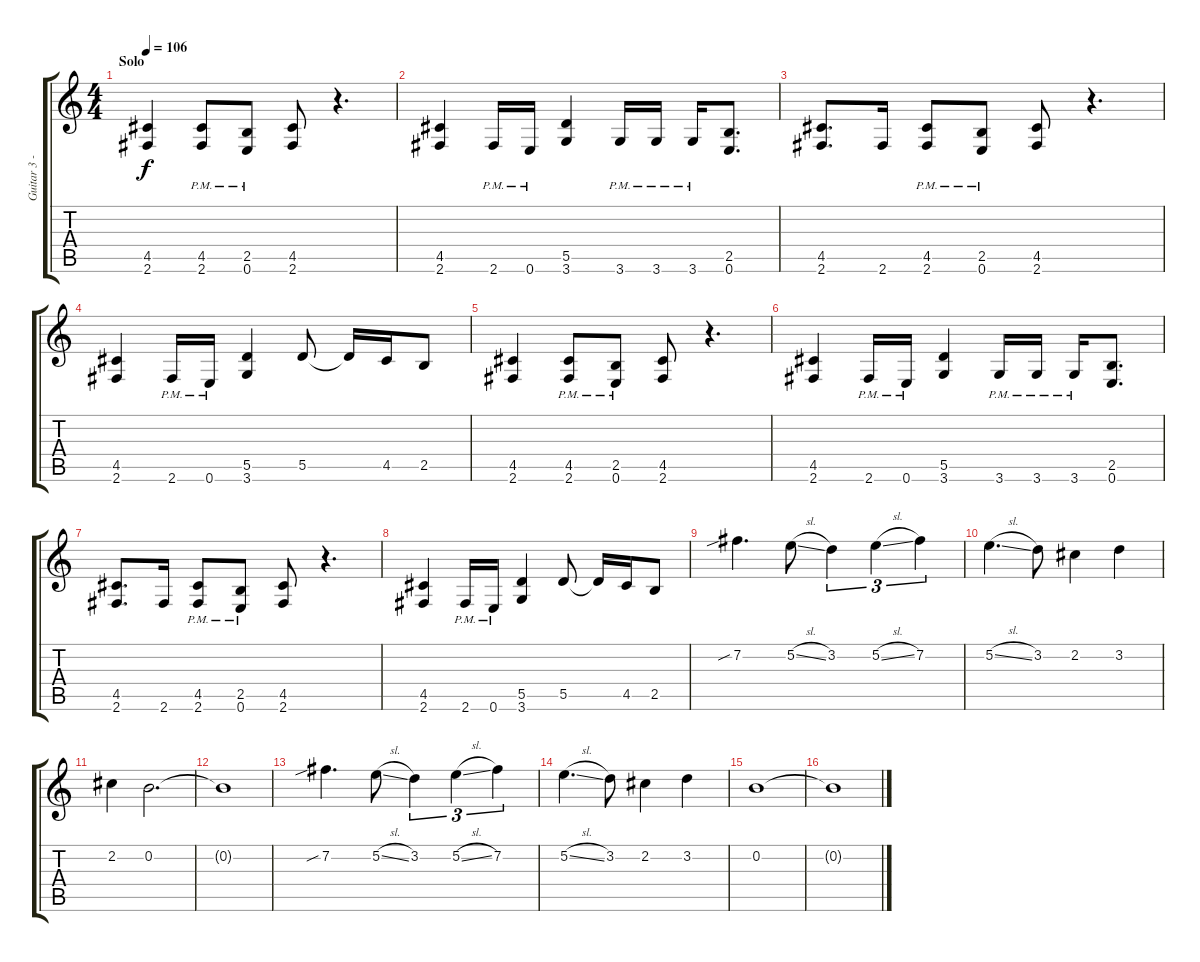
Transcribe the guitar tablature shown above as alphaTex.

\track ("Guitar 3 - Fills and Rythm" "Guitar 3 -") {instrument distortionguitar}
\staff {score tabs}
\tuning (E4 B3 G3 D3 A2 E2) {hide}
\ts (4 4)
\section ("" "Solo")
\tempo 106
\clef g2
\ks c
(4.5 2.6).4{dy f balance 11} (4.5{pm} 2.6{pm}).8 (2.5{pm} 0.6{pm}).8 (4.5 2.6).8 r.4{d} |
(4.5 2.6).4 2.6{pm}.16 0.6{pm}.16 (5.5 3.6).4 3.6{pm}.16 3.6{pm}.16 3.6{pm}.16 (2.5 0.6).8{d} |
(4.5 2.6).8{d} 2.6.16 (4.5{pm} 2.6{pm}).8 (2.5{pm} 0.6{pm}).8 (4.5 2.6).8 r.4{d} |
(4.5 2.6).4 2.6{pm}.16 0.6{pm}.16 (5.5 3.6).4 5.5.8 5.5{t}.16 4.5.16 2.5.8 |
(4.5 2.6).4 (4.5{pm} 2.6{pm}).8 (2.5{pm} 0.6{pm}).8 (4.5 2.6).8 r.4{d} |
(4.5 2.6).4 2.6{pm}.16 0.6{pm}.16 (5.5 3.6).4 3.6{pm}.16 3.6{pm}.16 3.6{pm}.16 (2.5 0.6).8{d} |
(4.5 2.6).8{d} 2.6.16 (4.5{pm} 2.6{pm}).8 (2.5{pm} 0.6{pm}).8 (4.5 2.6).8 r.4{d} |
(4.5 2.6).4 2.6{pm}.16 0.6{pm}.16 (5.5 3.6).4 5.5.8 5.5{t}.16 4.5.16 2.5.8 |
7.2{sib}.4{d} 5.2{sl}.8 3.2.4{tu (3 2)} 5.2{sl}.4{tu (3 2)} 7.2.4{tu (3 2)} |
5.2{sl}.4{d} 3.2.8 2.2.4 3.2.4 |
2.2.4 0.2.2{d} |
0.2{t}.1 |
7.2{sib}.4{d} 5.2{sl}.8 3.2.4{tu (3 2)} 5.2{sl}.4{tu (3 2)} 7.2.4{tu (3 2)} |
5.2{sl}.4{d} 3.2.8 2.2.4 3.2.4 |
0.2.1 |
0.2{t}.1
